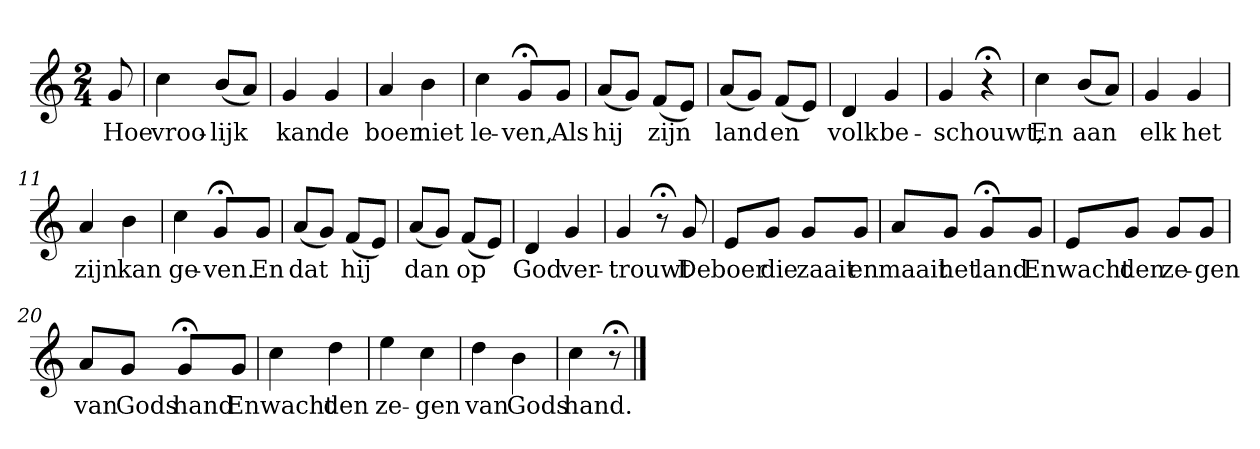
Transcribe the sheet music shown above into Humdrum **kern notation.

**kern	**text
*part1	*part1
*staff1	*staff1
*k[]	*
*C:	*
*M2/4	*
*MM120	*
=	=
8g	Hoe
=1	=1
4cc	vroo-
(8bL	-lijk
8aJ)	.
=2	=2
4g	kan
4g	de
=3	=3
4a	boer
4b	niet
=4	=4
4cc	le-
8g;<L	-ven,
8gJ	Als
=5	=5
(8aL	hij
8gJ)	.
(8fL	zijn
8eJ)	.
=6	=6
(8aL	land
8gJ)	.
(8fL	en
8eJ)	.
=7	=7
4d	volk
4g	be-
=8	=8
4g	-schouwt,
4r;<	.
=9	=9
4cc	En
(8bL	aan
8aJ)	.
=10	=10
4g	elk
4g	het
=11	=11
4a	zijn
4b	kan
=12	=12
4cc	ge-
8g;<L	-ven.
8gJ	En
=13	=13
(8aL	dat
8gJ)	.
(8fL	hij
8eJ)	.
=14	=14
(8aL	dan
8gJ)	.
(8fL	op
8eJ)	.
=15	=15
4d	God
4g	ver-
=16	=16
4g	-trouwt
8r;<	.
8g	De
=17	=17
8eL	boer
8gJ	die
8gL	zaait
8gJ	en
=18	=18
8aL	maait
8gJ	het
8g;<L	land
8gJ	En
=19	=19
8eL	wacht
8gJ	den
8gL	ze-
8gJ	-gen
=20	=20
8aL	van
8gJ	Gods
8g;<L	hand
8gJ	En
=21	=21
4cc	wacht
4dd	den
=22	=22
4ee	ze-
4cc	-gen
=23	=23
4dd	van
4b	Gods
=24	=24
4cc	hand.
8r;<	.
==	==
*-	*-
